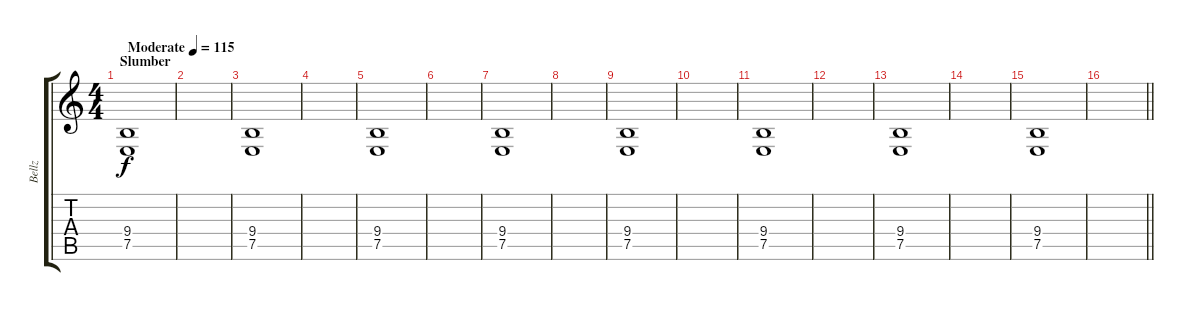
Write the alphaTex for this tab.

\track ("Bellz" "Bellz") {instrument tubularbells}
\staff {score tabs}
\tuning (E4 B3 G3 D3 A2 E2) {hide}
\ts (4 4)
\section ("" "Slumber")
\tempo (115 "Moderate")
\clef g2
\ks c
(9.4 7.5).1{dy f instrument tubularbells} |
|
(9.4 7.5).1 |
|
(9.4 7.5).1 |
|
(9.4 7.5).1 |
|
(9.4 7.5).1 |
|
(9.4 7.5).1 |
|
(9.4 7.5).1 |
|
(9.4 7.5).1 |
\barLineRight lightlight
